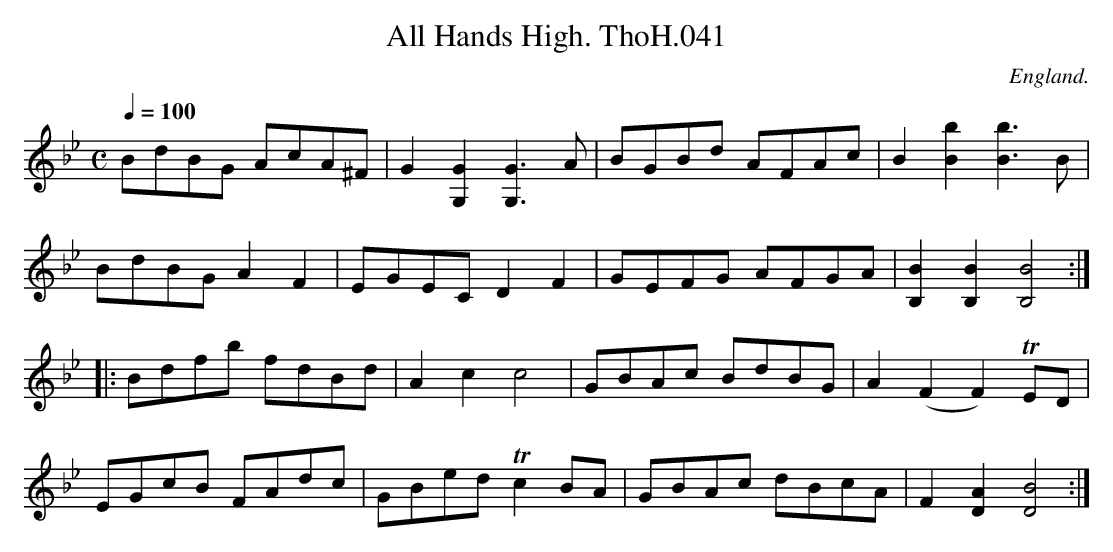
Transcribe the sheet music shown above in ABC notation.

X:1
T:All Hands High. ThoH.041
Q:1/4=100
M:C
L:1/8
O:England.
K:Bb
BdBG AcA^F|G2[G2G,2][G3G,3]A|BGBd AFAc|B2[b2B2][b3B3]B|
BdBGA2F2|EGECD2F2|GEFG AFGA|[B2B,2][B2B,2][B4B,4]:|
|:Bdfb fdBd|A2c2c4|GBAc BdBG|A2(F2F2)TED|
EGcB FAdc|GBedTc2BA|GBAc dBcA|F2[A2D2][B4D4]:|
